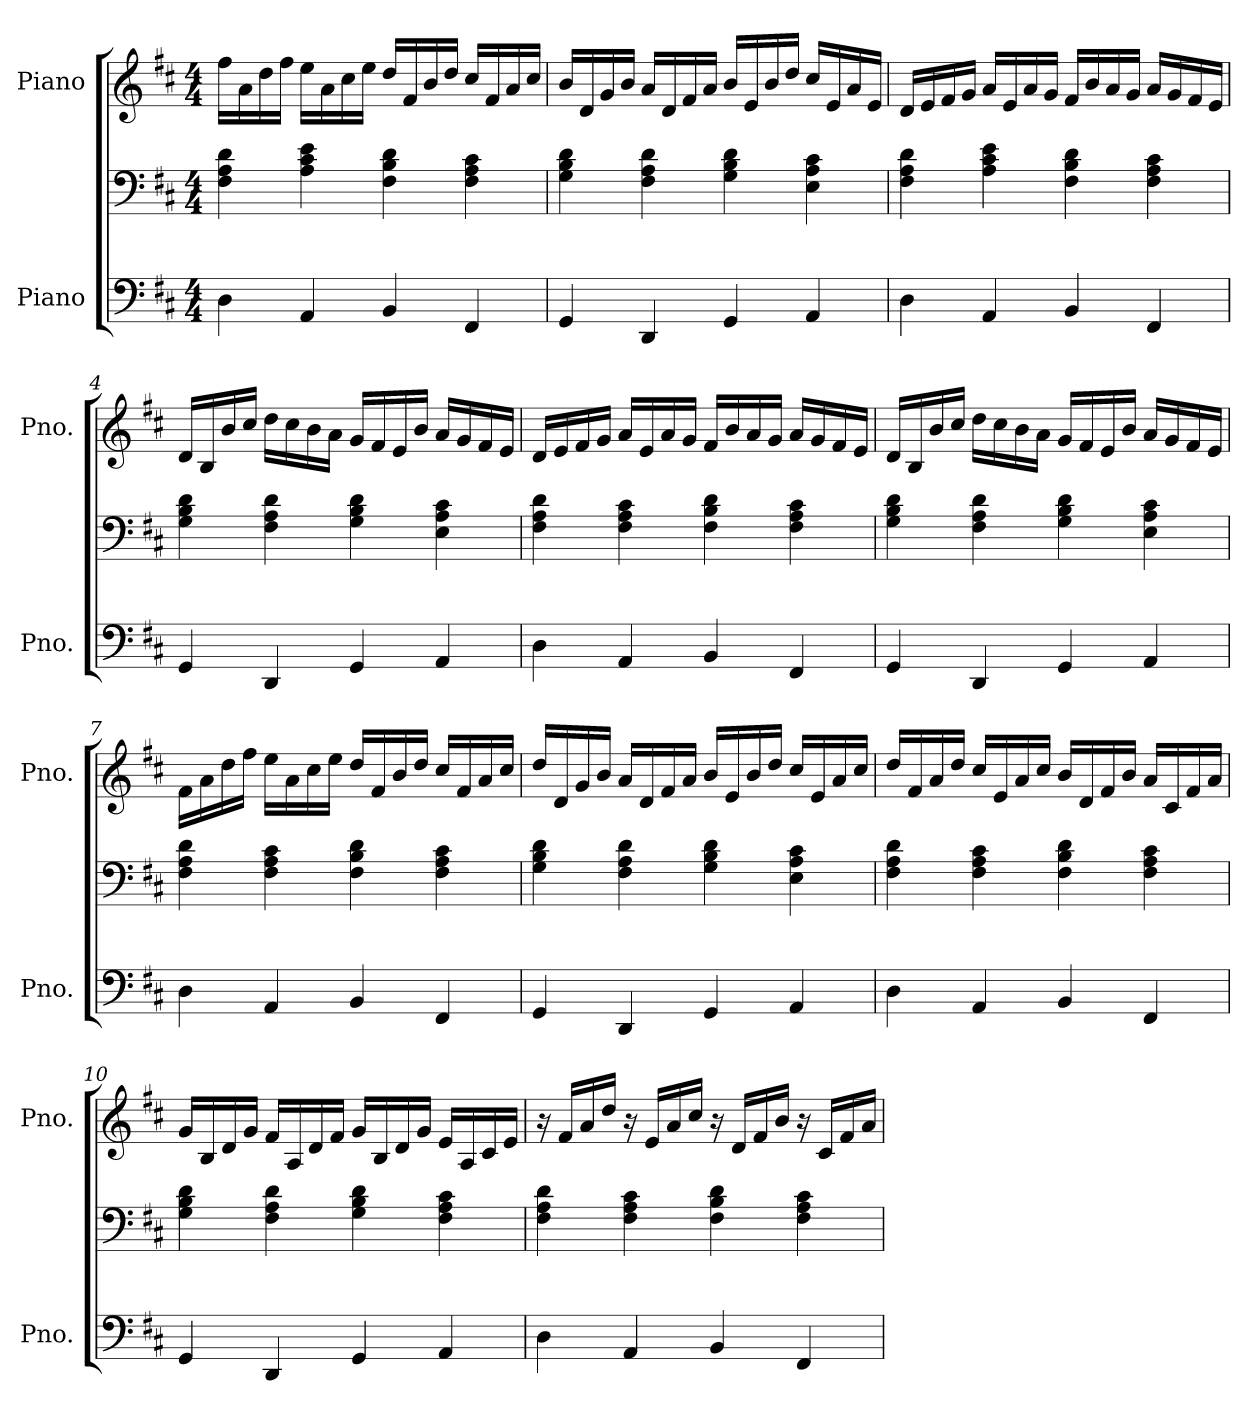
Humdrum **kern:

**kern	**kern	**kern
*part2	*part2	*part1
*staff3	*staff2	*staff1
*I"Piano	*	*I"Piano
*I'Pno.	*	*I'Pno.
*clefF4	*clefF4	*clefG2
*k[f#c#]	*k[f#c#]	*k[f#c#]
*M4/4	*M4/4	*M4/4
*MM58	*MM58	*MM58
=1	=1	=1
4D\	4F#\ 4A\ 4d\	16ff#\LL
.	.	16a\
.	.	16dd\
.	.	16ff#\JJ
4AA/	4A\ 4c#\ 4e\	16ee\LL
.	.	16a\
.	.	16cc#\
.	.	16ee\JJ
4BB/	4F#\ 4B\ 4d\	16dd/LL
.	.	16f#/
.	.	16b/
.	.	16dd/JJ
4FF#/	4F#\ 4A\ 4c#\	16cc#/LL
.	.	16f#/
.	.	16a/
.	.	16cc#/JJ
=2	=2	=2
4GG/	4G\ 4B\ 4d\	16b/LL
.	.	16d/
.	.	16g/
.	.	16b/JJ
4DD/	4F#\ 4A\ 4d\	16a/LL
.	.	16d/
.	.	16f#/
.	.	16a/JJ
4GG/	4G\ 4B\ 4d\	16b/LL
.	.	16e/
.	.	16b/
.	.	16dd/JJ
4AA/	4E\ 4A\ 4c#\	16cc#/LL
.	.	16e/
.	.	16a/
.	.	16e/JJ
!!LO:LB:g=z
=3	=3	=3
4D\	4F#\ 4A\ 4d\	16d/LL
.	.	16e/
.	.	16f#/
.	.	16g/JJ
4AA/	4A\ 4c#\ 4e\	16a/LL
.	.	16e/
.	.	16a/
.	.	16g/JJ
4BB/	4F#\ 4B\ 4d\	16f#/LL
.	.	16b/
.	.	16a/
.	.	16g/JJ
4FF#/	4F#\ 4A\ 4c#\	16a/LL
.	.	16g/
.	.	16f#/
.	.	16e/JJ
=4	=4	=4
4GG/	4G\ 4B\ 4d\	16d/LL
.	.	16B/
.	.	16b/
.	.	16cc#/JJ
4DD/	4F#\ 4A\ 4d\	16dd\LL
.	.	16cc#\
.	.	16b\
.	.	16a\JJ
4GG/	4G\ 4B\ 4d\	16g/LL
.	.	16f#/
.	.	16e/
.	.	16b/JJ
4AA/	4E\ 4A\ 4c#\	16a/LL
.	.	16g/
.	.	16f#/
.	.	16e/JJ
!!LO:LB:g=z
=5	=5	=5
4D\	4F#\ 4A\ 4d\	16d/LL
.	.	16e/
.	.	16f#/
.	.	16g/JJ
4AA/	4F#\ 4A\ 4c#\	16a/LL
.	.	16e/
.	.	16a/
.	.	16g/JJ
4BB/	4F#\ 4B\ 4d\	16f#/LL
.	.	16b/
.	.	16a/
.	.	16g/JJ
4FF#/	4F#\ 4A\ 4c#\	16a/LL
.	.	16g/
.	.	16f#/
.	.	16e/JJ
=6	=6	=6
4GG/	4G\ 4B\ 4d\	16d/LL
.	.	16B/
.	.	16b/
.	.	16cc#/JJ
4DD/	4F#\ 4A\ 4d\	16dd\LL
.	.	16cc#\
.	.	16b\
.	.	16a\JJ
4GG/	4G\ 4B\ 4d\	16g/LL
.	.	16f#/
.	.	16e/
.	.	16b/JJ
4AA/	4E\ 4A\ 4c#\	16a/LL
.	.	16g/
.	.	16f#/
.	.	16e/JJ
!!LO:LB:g=z
=7	=7	=7
4D\	4F#\ 4A\ 4d\	16f#\LL
.	.	16a\
.	.	16dd\
.	.	16ff#\JJ
4AA/	4F#\ 4A\ 4c#\	16ee\LL
.	.	16a\
.	.	16cc#\
.	.	16ee\JJ
4BB/	4F#\ 4B\ 4d\	16dd/LL
.	.	16f#/
.	.	16b/
.	.	16dd/JJ
4FF#/	4F#\ 4A\ 4c#\	16cc#/LL
.	.	16f#/
.	.	16a/
.	.	16cc#/JJ
=8	=8	=8
4GG/	4G\ 4B\ 4d\	16dd/LL
.	.	16d/
.	.	16g/
.	.	16b/JJ
4DD/	4F#\ 4A\ 4d\	16a/LL
.	.	16d/
.	.	16f#/
.	.	16a/JJ
4GG/	4G\ 4B\ 4d\	16b/LL
.	.	16e/
.	.	16b/
.	.	16dd/JJ
4AA/	4E\ 4A\ 4c#\	16cc#/LL
.	.	16e/
.	.	16a/
.	.	16cc#/JJ
!!LO:LB:g=z
=9	=9	=9
4D\	4F#\ 4A\ 4d\	16dd/LL
.	.	16f#/
.	.	16a/
.	.	16dd/JJ
4AA/	4F#\ 4A\ 4c#\	16cc#/LL
.	.	16e/
.	.	16a/
.	.	16cc#/JJ
4BB/	4F#\ 4B\ 4d\	16b/LL
.	.	16d/
.	.	16f#/
.	.	16b/JJ
4FF#/	4F#\ 4A\ 4c#\	16a/LL
.	.	16c#/
.	.	16f#/
.	.	16a/JJ
=10	=10	=10
4GG/	4G\ 4B\ 4d\	16g/LL
.	.	16B/
.	.	16d/
.	.	16g/JJ
4DD/	4F#\ 4A\ 4d\	16f#/LL
.	.	16A/
.	.	16d/
.	.	16f#/JJ
4GG/	4G\ 4B\ 4d\	16g/LL
.	.	16B/
.	.	16d/
.	.	16g/JJ
4AA/	4F#\ 4A\ 4c#\	16e/LL
.	.	16A/
.	.	16c#/
.	.	16e/JJ
!!LO:PB:g=z
=11	=11	=11
4D\	4F#\ 4A\ 4d\	16r
.	.	16f#/LL
.	.	16a/
.	.	16dd/JJ
4AA/	4F#\ 4A\ 4c#\	16r
.	.	16e/LL
.	.	16a/
.	.	16cc#/JJ
4BB/	4F#\ 4B\ 4d\	16r
.	.	16d/LL
.	.	16f#/
.	.	16b/JJ
4FF#/	4F#\ 4A\ 4c#\	16r
.	.	16c#/LL
.	.	16f#/
.	.	16a/JJ
=	=	=
*-	*-	*-
